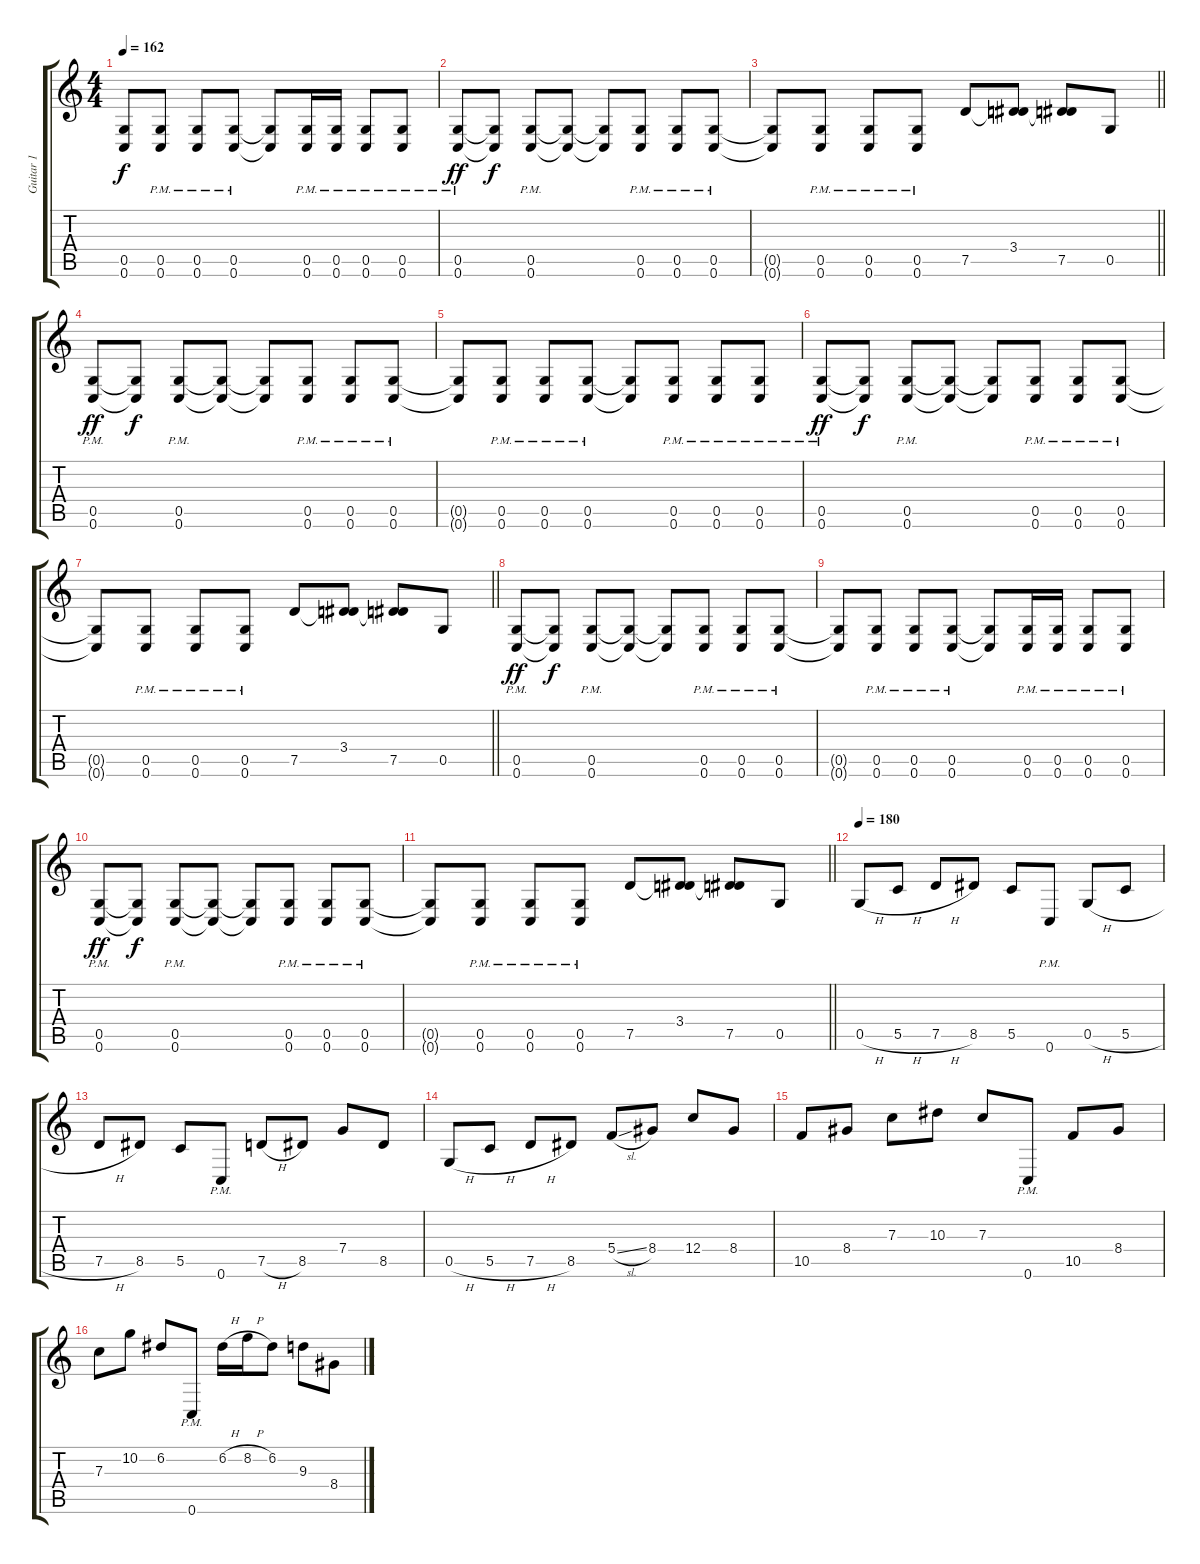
\track ("Guitar 1" "Guitar 1") {instrument distortionguitar}
\staff {score tabs}
\tuning (D4 A3 F3 C3 G2 C2) {hide}
\ts (4 4)
\tempo 162
\clef g2
\ks c
(0.5{t} 0.6{t}).8{dy f} (0.5{pm} 0.6{pm}).8 (0.5{pm} 0.6{pm}).8 (0.5{pm} 0.6{pm}).8 (0.5{t} 0.6{t}).8 (0.5{pm} 0.6{pm}).16 (0.5{pm} 0.6{pm}).16 (0.5{pm} 0.6{pm}).8 (0.5{pm} 0.6{pm}).8 |
(0.5{pm} 0.6{pm}).8{dy ff} (0.5{t} 0.6{t}).8{dy f} (0.5{pm} 0.6{pm}).8 (0.5{t} 0.6{t}).8 (0.5{t} 0.6{t}).8 (0.5{pm} 0.6{pm}).8 (0.5{pm} 0.6{pm}).8 (0.5{pm} 0.6{pm}).8 |
\barLineRight lightlight
(0.5{t} 0.6{t}).8 (0.5{pm} 0.6{pm}).8 (0.5{pm} 0.6{pm}).8 (0.5{pm} 0.6{pm}).8 7.5.8 (3.4 7.5{t}).8 (3.4{t} 7.5).8 0.5.8 |
\section ("" "")
(0.5{pm} 0.6{pm}).8{dy ff} (0.5{t} 0.6{t}).8{dy f} (0.5{pm} 0.6{pm}).8 (0.5{t} 0.6{t}).8 (0.5{t} 0.6{t}).8 (0.5{pm} 0.6{pm}).8 (0.5{pm} 0.6{pm}).8 (0.5{pm} 0.6{pm}).8 |
(0.5{t} 0.6{t}).8 (0.5{pm} 0.6{pm}).8 (0.5{pm} 0.6{pm}).8 (0.5{pm} 0.6{pm}).8 (0.5{t} 0.6{t}).8 (0.5{pm} 0.6{pm}).8 (0.5{pm} 0.6{pm}).8 (0.5{pm} 0.6{pm}).8 |
(0.5{pm} 0.6{pm}).8{dy ff} (0.5{t} 0.6{t}).8{dy f} (0.5{pm} 0.6{pm}).8 (0.5{t} 0.6{t}).8 (0.5{t} 0.6{t}).8 (0.5{pm} 0.6{pm}).8 (0.5{pm} 0.6{pm}).8 (0.5{pm} 0.6{pm}).8 |
\barLineRight lightlight
(0.5{t} 0.6{t}).8 (0.5{pm} 0.6{pm}).8 (0.5{pm} 0.6{pm}).8 (0.5{pm} 0.6{pm}).8 7.5.8 (3.4 7.5{t}).8 (3.4{t} 7.5).8 0.5.8 |
(0.5{pm} 0.6{pm}).8{dy ff} (0.5{t} 0.6{t}).8{dy f} (0.5{pm} 0.6{pm}).8 (0.5{t} 0.6{t}).8 (0.5{t} 0.6{t}).8 (0.5{pm} 0.6{pm}).8 (0.5{pm} 0.6{pm}).8 (0.5{pm} 0.6{pm}).8 |
(0.5{t} 0.6{t}).8 (0.5{pm} 0.6{pm}).8 (0.5{pm} 0.6{pm}).8 (0.5{pm} 0.6{pm}).8 (0.5{t} 0.6{t}).8 (0.5{pm} 0.6{pm}).16 (0.5{pm} 0.6{pm}).16 (0.5{pm} 0.6{pm}).8 (0.5{pm} 0.6{pm}).8 |
(0.5{pm} 0.6{pm}).8{dy ff} (0.5{t} 0.6{t}).8{dy f} (0.5{pm} 0.6{pm}).8 (0.5{t} 0.6{t}).8 (0.5{t} 0.6{t}).8 (0.5{pm} 0.6{pm}).8 (0.5{pm} 0.6{pm}).8 (0.5{pm} 0.6{pm}).8 |
\barLineRight lightlight
(0.5{t} 0.6{t}).8 (0.5{pm} 0.6{pm}).8 (0.5{pm} 0.6{pm}).8 (0.5{pm} 0.6{pm}).8 7.5.8 (3.4 7.5{t}).8 (3.4{t} 7.5).8 0.5.8 |
\section ("" "")
\tempo 180
0.5{h}.8 5.5{h}.8 7.5{h}.8 8.5.8 5.5.8 0.6{pm}.8 0.5{h}.8 5.5{h}.8 |
7.5{h}.8 8.5.8 5.5.8 0.6{pm}.8 7.5{h}.8 8.5.8 7.4.8 8.5.8 |
0.5{h}.8 5.5{h}.8 7.5{h}.8 8.5.8 5.4{sl}.8 8.4.8 12.4.8 8.4.8 |
10.5.8 8.4.8 7.3.8 10.3.8 7.3.8 0.6{pm}.8 10.5.8 8.4.8 |
7.3.8 10.2.8 6.2.8 0.6{pm}.8 6.2{h}.16 8.2{h}.16 6.2.8 9.3.8 8.4.8
